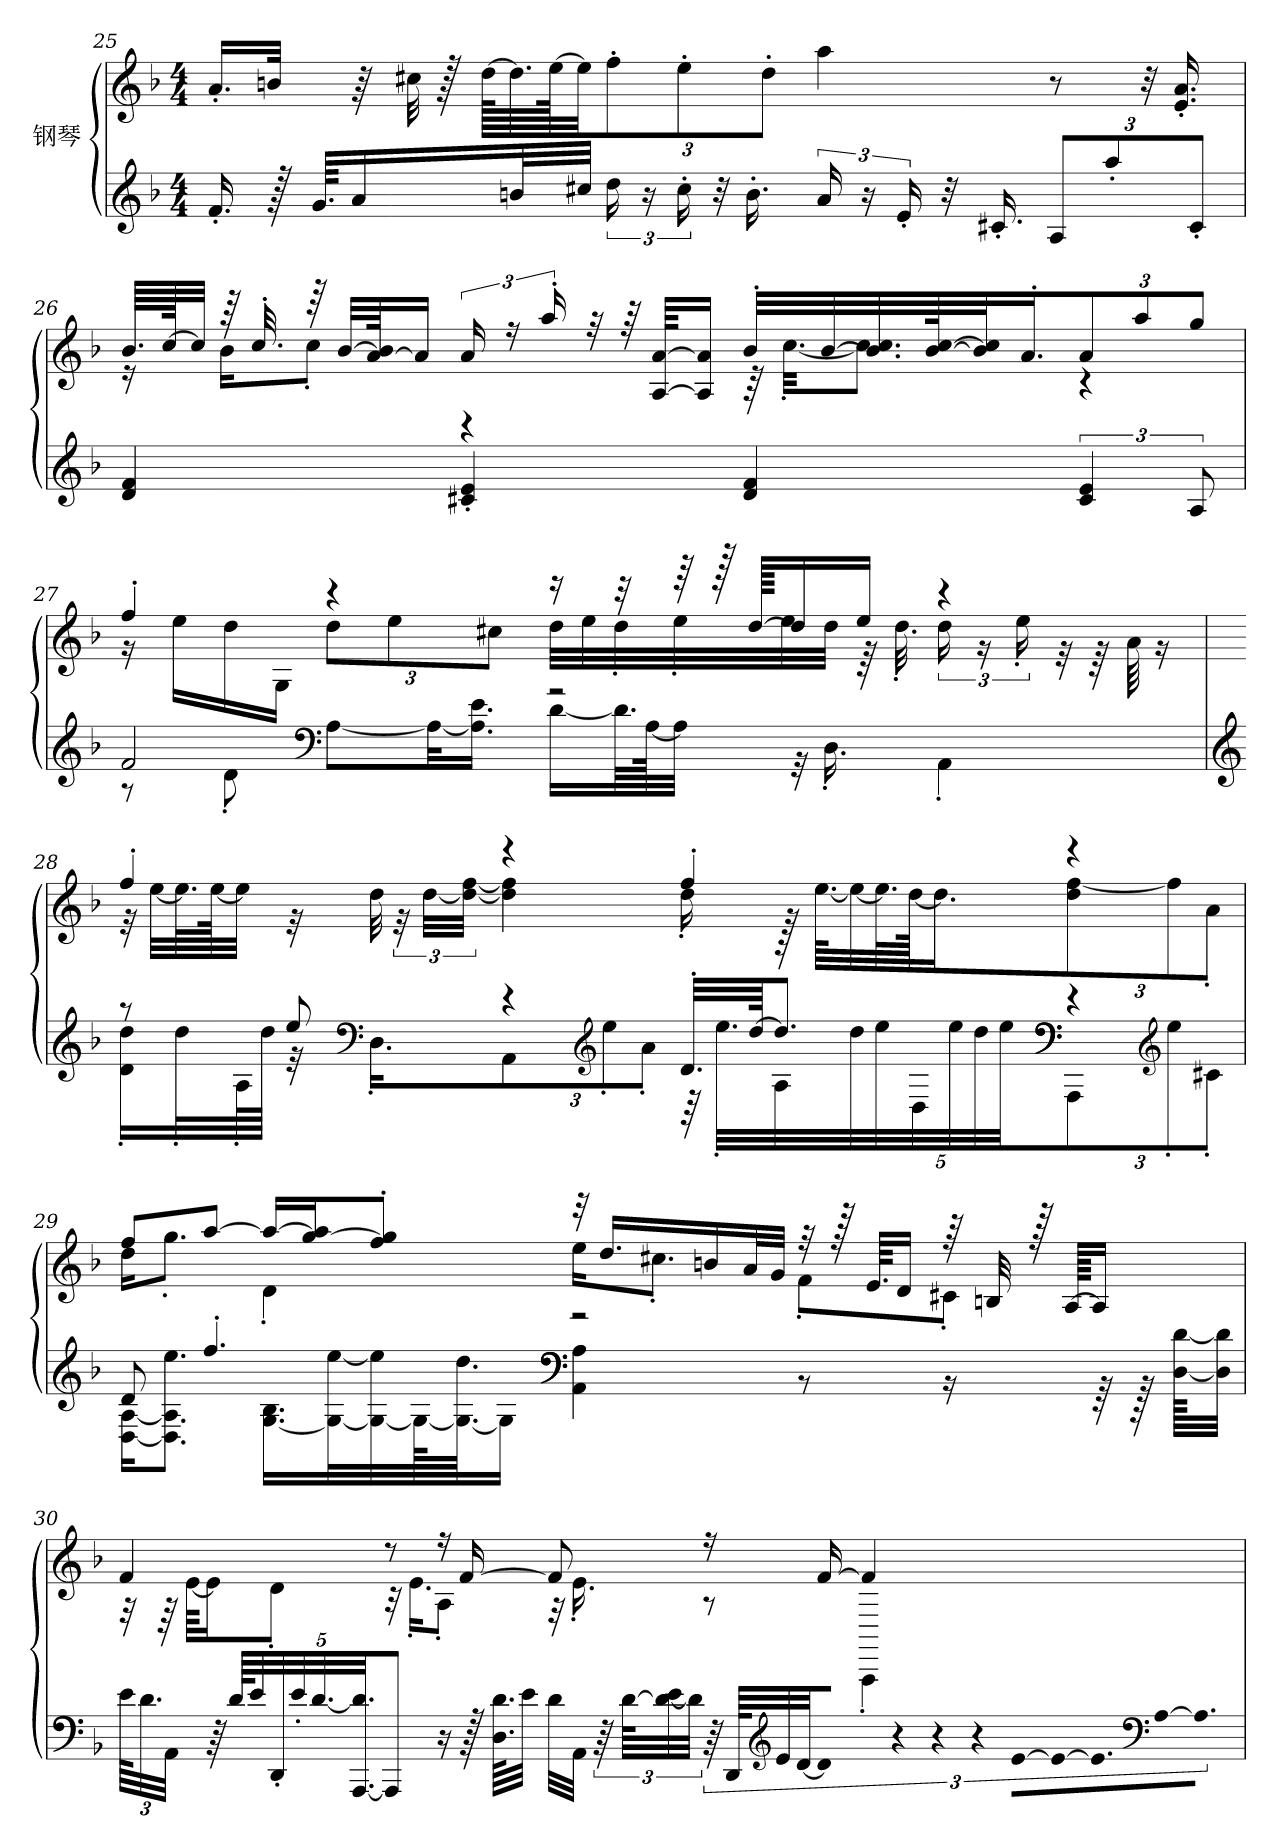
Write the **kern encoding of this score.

**kern	**kern
*part1	*part1
*staff2	*staff1
*I"钢琴	*
!!LO:LB:g=z
*clefG2	*clefG2
*k[b-]	*k[b-]
*M4/4	*M4/4
=25	=25
16.f'/	16.a'/LL
128r	32bn/JJk
64.g/KKLL	.
16a/	64r
.	32cc#X\
.	128r
.	[128dd\KLLLL
32bn/L	64.dd\]
.	[128ee\JK
32cc#X/JJJ	32ee\JJ]
*	*Xbrackettup
24dd\	12ff'\
24r	.
24cc#'\	12ee'\
32r	.
16.b'\	.
.	12dd'\J
24a/	4aa\
24r	.
24e'/	.
32r	.
16.c#X'/	.
*Xbrackettup	*
12A/L	8r
12aa'/	.
.	32r
.	16.e/' 16.a/'
12c#'/J	.
!!LO:LB:g=z
=26	=26
*	*^
4d/ 4f/	64.b-/LLLL	16r
.	[128cc/JK	.
.	32cc/JJJ]	.
.	64r	16b-\KL
.	32.cc'/	.
.	64r	8cc'\J
.	[32b-/LLL	.
.	[64a/ 64b-/]JK	.
.	16a/JJ]	.
*	*brackettup	*
4c#X/' 4e/'	24a/	4r
.	24r	.
.	24aa'/	.
.	32r	.
.	64r	.
.	[64A/ [64a/KKLL	.
.	16A/] 16a/]JJ	.
4d/ 4f/	32b-'/LLL	64r
.	.	[32.cc'\KKL
.	[32b-/	.
.	32.b-/] 32.cc/	8.cc\J]
.	[64b-/ [64cc/K	.
.	32b-/] 32cc/]J	.
.	16.a'/J	.
*brackettup	*Xbrackettup	*
6c#/ 6e/	12a/	4r
.	12aa/	.
12A/	12gg/J	.
!!LO:LB:g=z	!!
=27	=27	=27
*^	*	*
2f/	8r	4ff'/	16r
.	.	.	16ee\LL
.	8d'\	.	16dd\
.	.	.	16G\JJ
*clefF4	*	*	*
.	[8A\L	4r	12dd\L
.	.	.	12ee\
.	32A\KL_	.	.
.	16.A\] 16.e\JJ	.	.
.	.	.	12cc#X\J
2r	[16d\LL	16r	32dd\LLL
.	.	.	32ee\
.	64.d\LL]	32r	32dd'\
.	[128A\JK	.	.
.	32A\JJJ]	64r	32ee'\
.	.	128r	.
.	.	[128dd/KKKLL	.
.	32r	16dd/]	32ee\
.	16.D'\	.	32dd\JJJ
.	.	16ee/JJ	64r
.	.	.	32.dd'\
*	*	*	*brackettup
.	4AA'\	4r	24dd\
.	.	.	24r
.	.	.	24ee'\
.	.	.	32r
.	.	.	64r
.	.	.	64a\
.	.	.	16r
!!LO:PB:g=z	!!
=28	=28	=28	=28
*clefG2	*	*	*
8r	16d\' 16dd\'LL	4ff'/	32r
.	.	.	[32ee\LLL
.	32dd'\L	.	64.ee\L]
.	.	.	[128ee\JK
.	64A'\L	.	32ee\JJJ]
.	64dd\JJJJ	.	.
8ee/	32r	.	32r
*clefF4	*	*	*
.	16.D'\KL	.	32dd\
.	.	.	48r
.	.	.	[48dd\LLL
.	.	.	48dd\_ [48ff\JJJ
*	*Xbrackettup	*	*
4r	12AA\	4r	4dd\] 4ff\]
*clefG2	*	*	*
.	12ee'\	.	.
.	12a'\J	.	.
32.d'/LLL	64r	4ff'/	16dd'\
.	32.ee'\LLL	.	.
[64dd/JJK	.	.	.
8.dd/J]	32A\	.	128r
.	.	.	[64.ee\KLLL
.	32dd\	.	32ee\_
.	40ee\	.	64.ee\L]
.	.	.	[128dd\JJK
.	40D\	.	.
.	.	.	16.dd\J]
.	40ee\	.	.
.	40dd\	.	.
.	40ee\JJ	.	.
*clefF4	*	*	*
*	*	*	*Xbrackettup
4r	12AAA\	4r	12dd\ [12ff\
*clefG2	*	*	*
.	12ee'\	.	12ff\]
.	12c#X'\J	.	12a'\J
!!LO:LB:g=z	!!
=29	=29	=29	=29
8d/	[16D\ [16A\KL	8ff/L	16dd\KL
.	8.D\] 8.A\] 8.ee\J	.	8.gg'\J
4.ff'/	.	[8aa/J	.
.	[16.G\ 16.B-\LL	16aa/LL_	4d'\
.	.	[16gg/ 16aa/]J	.
.	32G\_ [32ee\L	.	.
.	32G\_ 32ee\]	8ff/' 8gg/]'J	.
.	128G\KL_	.	.
.	64.G\_ 64.dd\JJ	.	.
.	16G\JJ]	.	.
*clefF4	*	*	*
2r	4AA\ 4A\	32r	16ee\KL
.	.	16.dd/LL	.
.	.	.	8.cc#X'\J
.	.	16bn/	.
.	.	32a/L	.
.	.	32g/JJJ	.
.	8r	32r	8f'\L
.	.	128r	.
.	.	64.e/KKLL	.
.	.	16d/JJ	.
.	16r	64r	8c#X'\J
.	.	32Bn/	.
.	.	128r	.
.	.	[128A/KKKLL	.
.	64r	16A/JJ]	.
.	128r	.	.
.	[128D\ [128d\KKLLL	.	.
.	32D\] 32d\]JJJ	.	.
*v	*v	*	*
!!LO:LB:g=z	!!
=30	=30	=30
96e\KLLL	4f/	32r
48.d\	.	.
.	.	64r
48AA\JJJ	.	.
.	.	[64e\KKLL
64r	.	16e\J]
64d/KLLL	.	.
32e/	.	.
40DD'/	.	8d'\J
40e'/	.	.
[40.d/	.	.
[40.AAA/ 40.d/]JJ	.	.
8AAA/J]	8r	32r
.	.	16.e'\KL
16r	16r	8A'\J
128r	[16f/	.
64.D\ 64.d\KLLL	.	.
32e\JJJ	.	.
32d\LLL	8f/]	32r
32AA\JJJ	.	16.e'\
*brackettup	*	*
96r	.	.
[96d\KLLL	.	.
48d\_ 48e\	.	.
48d\JJJ]	.	.
96r	16r	8r
96DD/KLLL	.	.
*clefG2	*	*
48e/	.	.
[48d/J	.	.
16d/JJ]	[16f/	.
32r	4f/]	4AAA'\
64r	.	.
128r	.	.
[128e\KKKLL	.	.
16e\_	.	.
64.e\LL]	.	.
*clefF4	*	*
[128A\JJK	.	.
16.A\JJ]	.	.
*	*v	*v
=	=
*-	*-
